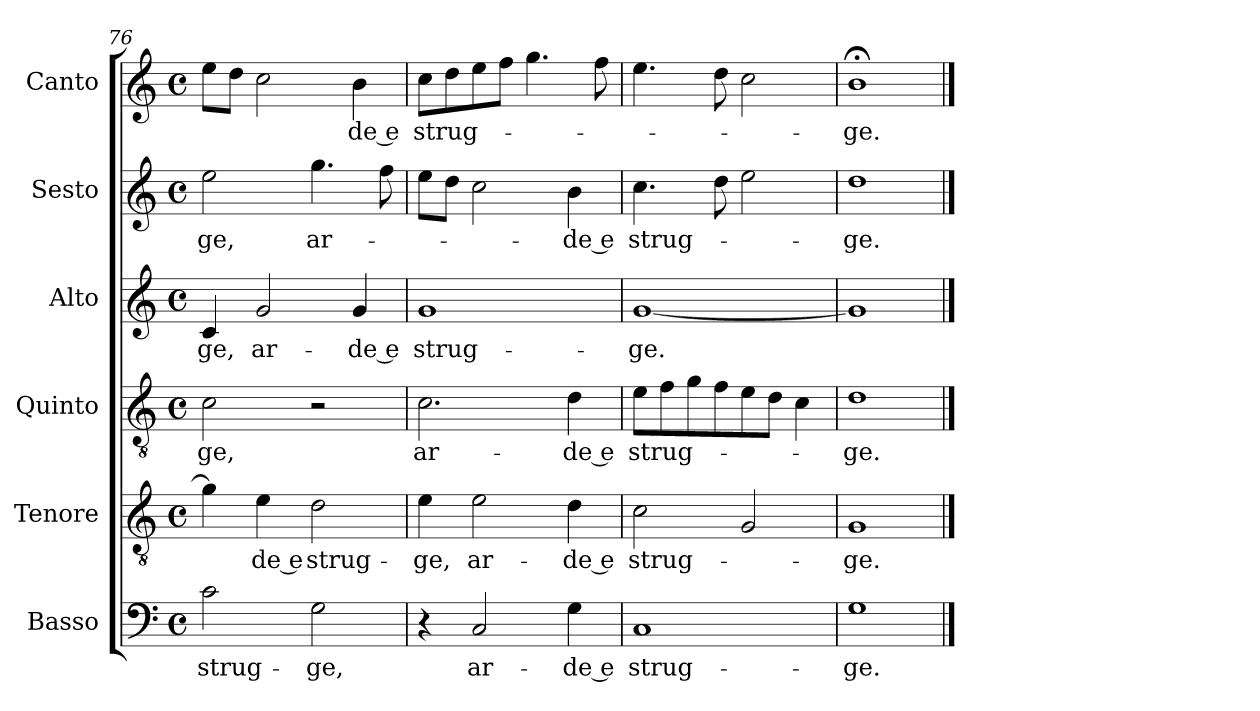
**kern	**text	**kern	**text	**kern	**text	**kern	**text	**kern	**text	**kern	**text
*part6	*part6	*part5	*part5	*part4	*part4	*part3	*part3	*part2	*part2	*part1	*part1
*staff6	*staff6	*staff5	*staff5	*staff4	*staff4	*staff3	*staff3	*staff2	*staff2	*staff1	*staff1
*I"Basso	*	*I"Tenore	*	*I"Quinto	*	*I"Alto	*	*I"Sesto	*	*I"Canto	*
*I'B	*	*I'T	*	*	*	*I'A	*	*	*	*I'C	*
*clefF4	*	*clefGv2	*	*clefGv2	*	*clefG2	*	*clefG2	*	*clefG2	*
*k[]	*	*k[]	*	*k[]	*	*k[]	*	*k[]	*	*k[]	*
*C:	*	*C:	*	*C:	*	*C:	*	*C:	*	*C:	*
*M4/4	*	*M4/4	*	*M4/4	*	*M4/4	*	*M4/4	*	*M4/4	*
*met(c)	*	*met(c)	*	*met(c)	*	*met(c)	*	*met(c)	*	*met(c)	*
=76	=76	=76	=76	=76	=76	=76	=76	=76	=76	=76	=76
!	!LO:LY:b	!	!	!	!LO:LY:b	!	!LO:LY:b	!	!LO:LY:b	!	!
2c\	strug-	4g\]	.	2c\	-ge,	4c/	-ge,	2ee\	-ge,	8ee\L	.
.	.	.	.	.	.	.	.	.	.	8dd\J	.
!	!	!	!LO:LY:b	!	!	!	!LO:LY:b	!	!	!	!
.	.	4e\	-de e	.	.	2g/	ar-	.	.	2cc\	.
!	!LO:LY:b	!	!LO:LY:b	!	!	!	!	!	!LO:LY:b	!	!
2G\	-ge,	2d\	strug-	2r	.	.	.	4.gg\	ar-	.	.
!	!	!	!	!	!	!	!LO:LY:b	!	!	!	!LO:LY:b
.	.	.	.	.	.	4g/	-de e	.	.	4b\	-de e
.	.	.	.	.	.	.	.	8ff\	.	.	.
=77	=77	=77	=77	=77	=77	=77	=77	=77	=77	=77	=77
!	!	!	!LO:LY:b	!	!LO:LY:b	!	!LO:LY:b	!	!	!	!LO:LY:b
4r	.	4e\	-ge,	2.c\	ar-	1g	strug-	8ee\L	.	8cc\L	strug-
.	.	.	.	.	.	.	.	8dd\J	.	8dd\	.
!	!LO:LY:b	!	!LO:LY:b	!	!	!	!	!	!	!	!
2C/	ar-	2e\	ar-	.	.	.	.	2cc\	.	8ee\	.
.	.	.	.	.	.	.	.	.	.	8ff\J	.
.	.	.	.	.	.	.	.	.	.	4.gg\	.
!	!LO:LY:b	!	!LO:LY:b	!	!LO:LY:b	!	!	!	!LO:LY:b	!	!
4G\	-de e	4d\	-de e	4d\	-de e	.	.	4b\	-de e	.	.
.	.	.	.	.	.	.	.	.	.	8ff\	.
=78	=78	=78	=78	=78	=78	=78	=78	=78	=78	=78	=78
!	!LO:LY:b	!	!LO:LY:b	!	!LO:LY:b	!	!LO:LY:b	!	!LO:LY:b	!	!
1C	strug-	2c\	strug-	8e\L	strug-	[1g	-ge.	4.cc\	strug-	4.ee\	.
.	.	.	.	8f\	.	.	.	.	.	.	.
.	.	.	.	8g\	.	.	.	.	.	.	.
.	.	.	.	8f\	.	.	.	8dd\	.	8dd\	.
.	.	2G/	.	8e\	.	.	.	2ee\	.	2cc\	.
.	.	.	.	8d\J	.	.	.	.	.	.	.
.	.	.	.	4c\	.	.	.	.	.	.	.
=79	=79	=79	=79	=79	=79	=79	=79	=79	=79	=79	=79
!	!LO:LY:b	!	!LO:LY:b	!	!LO:LY:b	!	!	!	!LO:LY:b	!	!LO:LY:b
1G	-ge.	1G	-ge.	1d	-ge.	1g]	.	1dd	-ge.	1b;<	-ge.
==	==	==	==	==	==	==	==	==	==	==	==
*-	*-	*-	*-	*-	*-	*-	*-	*-	*-	*-	*-
